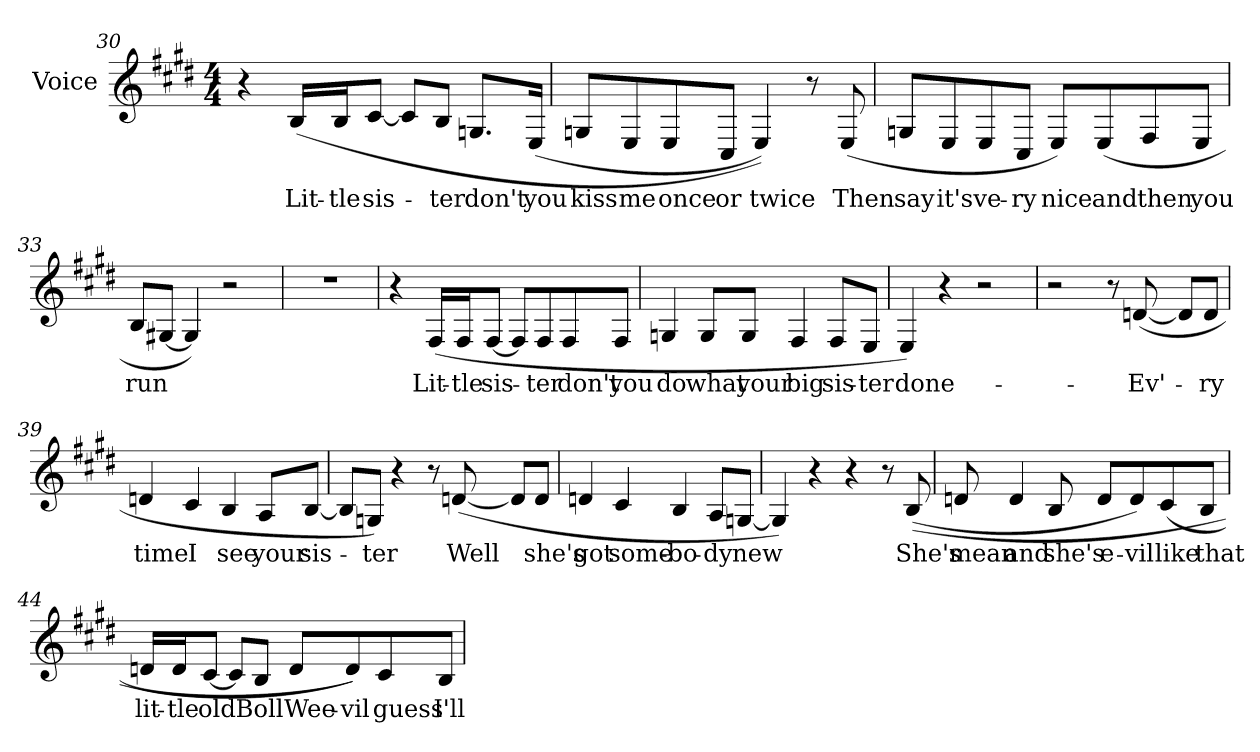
**kern	**text
*part1	*part1
*staff1	*staff1
*I"Voice	*
*I'Voice	*
!!LO:LB:g=z
*clefG2	*
*k[f#c#g#d#]	*
*E:	*
*M4/4	*
=30	=30
4r	.
!	!LO:LY:b:color=#000000
(16Bi/LL	Lit-
!	!LO:LY:b:color=#000000
16Bi/J	-tle
!	!LO:LY:b:color=#000000
[8c#i/J	sis-
8c#i/L]	.
!	!LO:LY:b:color=#000000
8Bi/J	-ter
!	!LO:LY:b:color=#000000
8.Gni/L	don't
!	!LO:LY:b:color=#000000
(16Ei/Jk	you
=31	=31
!	!LO:LY:b:color=#000000
8Gni/L	kiss
!	!LO:LY:b:color=#000000
8Ei/	me
!	!LO:LY:b:color=#000000
8Ei/	once
!	!LO:LY:b:color=#000000
8C#i/J	or
!	!LO:LY:b:color=#000000
4Ei/))	twice
8r	.
!	!LO:LY:b:color=#000000
(8Ei/	Then
=32	=32
!	!LO:LY:b:color=#000000
8Gni/L	say
!	!LO:LY:b:color=#000000
8Ei/	it's
!	!LO:LY:b:color=#000000
8Ei/	ve-
!	!LO:LY:b:color=#000000
8C#i/J	-ry
!	!LO:LY:b:color=#000000
8Ei/L)	nice
!	!LO:LY:b:color=#000000
(8Ei/	and
!	!LO:LY:b:color=#000000
8F#i/	then
!	!LO:LY:b:color=#000000
8Ei/J	you
!!LO:LB:g=z
=33	=33
!	!LO:LY:b:color=#000000
8Bi/L	run
[8G#Xi/J	.
4G#i/])	.
2r	.
=34	=34
1r	.
=35	=35
4r	.
!	!LO:LY:b:color=#000000
(16F#i/LL	Lit-
!	!LO:LY:b:color=#000000
16F#i/J	-tle
!	!LO:LY:b:color=#000000
[8F#i/J	sis-
8F#i/L]	.
!	!LO:LY:b:color=#000000
8F#i/	-ter
!	!LO:LY:b:color=#000000
8F#i/	don't
!	!LO:LY:b:color=#000000
8F#i/J	you
=36	=36
!	!LO:LY:b:color=#000000
4Gni/	do
!	!LO:LY:b:color=#000000
8Gi/L	what
!	!LO:LY:b:color=#000000
8Gi/J	your
!	!LO:LY:b:color=#000000
4F#i/	big
!	!LO:LY:b:color=#000000
8F#i/L	sis-
!	!LO:LY:b:color=#000000
8Ei/J	-ter
!!LO:LB:g=z
=37	=37
!	!LO:LY:b:color=#000000
4Ei/)	done-
4r	.
2r	.
=38	=38
2r	.
8r	.
!	!LO:LY:b:color=#000000
([8dni/	-Ev'-
8di/L]	.
!	!LO:LY:b:color=#000000
8di/J	-ry
=39	=39
!	!LO:LY:b:color=#000000
4dni/	time
!	!LO:LY:b:color=#000000
4c#i/	I
!	!LO:LY:b:color=#000000
4Bi/	see
!	!LO:LY:b:color=#000000
8Ai/L	your
!	!LO:LY:b:color=#000000
[8Bi/J	sis-
=40	=40
8Bi/L]	.
!	!LO:LY:b:color=#000000
8Gni/J)	-ter
4r	.
8r	.
!	!LO:LY:b:color=#000000
([8dni/	Well
8di/L]	.
!	!LO:LY:b:color=#000000
8di/J	she's
!!LO:PB:g=z
=41	=41
!	!LO:LY:b:color=#000000
4dni/	got
!	!LO:LY:b:color=#000000
4c#i/	some-
!	!LO:LY:b:color=#000000
4Bi/	-bo-
!	!LO:LY:b:color=#000000
8Ai/L	-dy
!	!LO:LY:b:color=#000000
[8Gni/J	new
=42	=42
4Gi/])	.
4r	.
4r	.
8r	.
!	!LO:LY:b:color=#000000
((8Bi/	She's
=43	=43
!	!LO:LY:b:color=#000000
8dni/	mean
!	!LO:LY:b:color=#000000
4di/	and
!	!LO:LY:b:color=#000000
8Bi/	she's
!	!LO:LY:b:color=#000000
8di/L	e-
!	!LO:LY:b:color=#000000
8di/)	-vil
!	!LO:LY:b:color=#000000
(8c#i/	like
!	!LO:LY:b:color=#000000
8Bi/J	that
!!LO:LB:g=z
=44	=44
!	!LO:LY:b:color=#000000
16dni/LL	lit-
!	!LO:LY:b:color=#000000
16di/J	-tle
!	!LO:LY:b:color=#000000
[8c#i/J	old
8c#i/L]	.
!	!LO:LY:b:color=#000000
8Bi/J	Boll
!	!LO:LY:b:color=#000000
8di/L	Wee-
!	!LO:LY:b:color=#000000
8di/))	-vil
!	!LO:LY:b:color=#000000
8c#i/	guess
!	!LO:LY:b:color=#000000
8Bi/J	I'll
=	=
*-	*-
